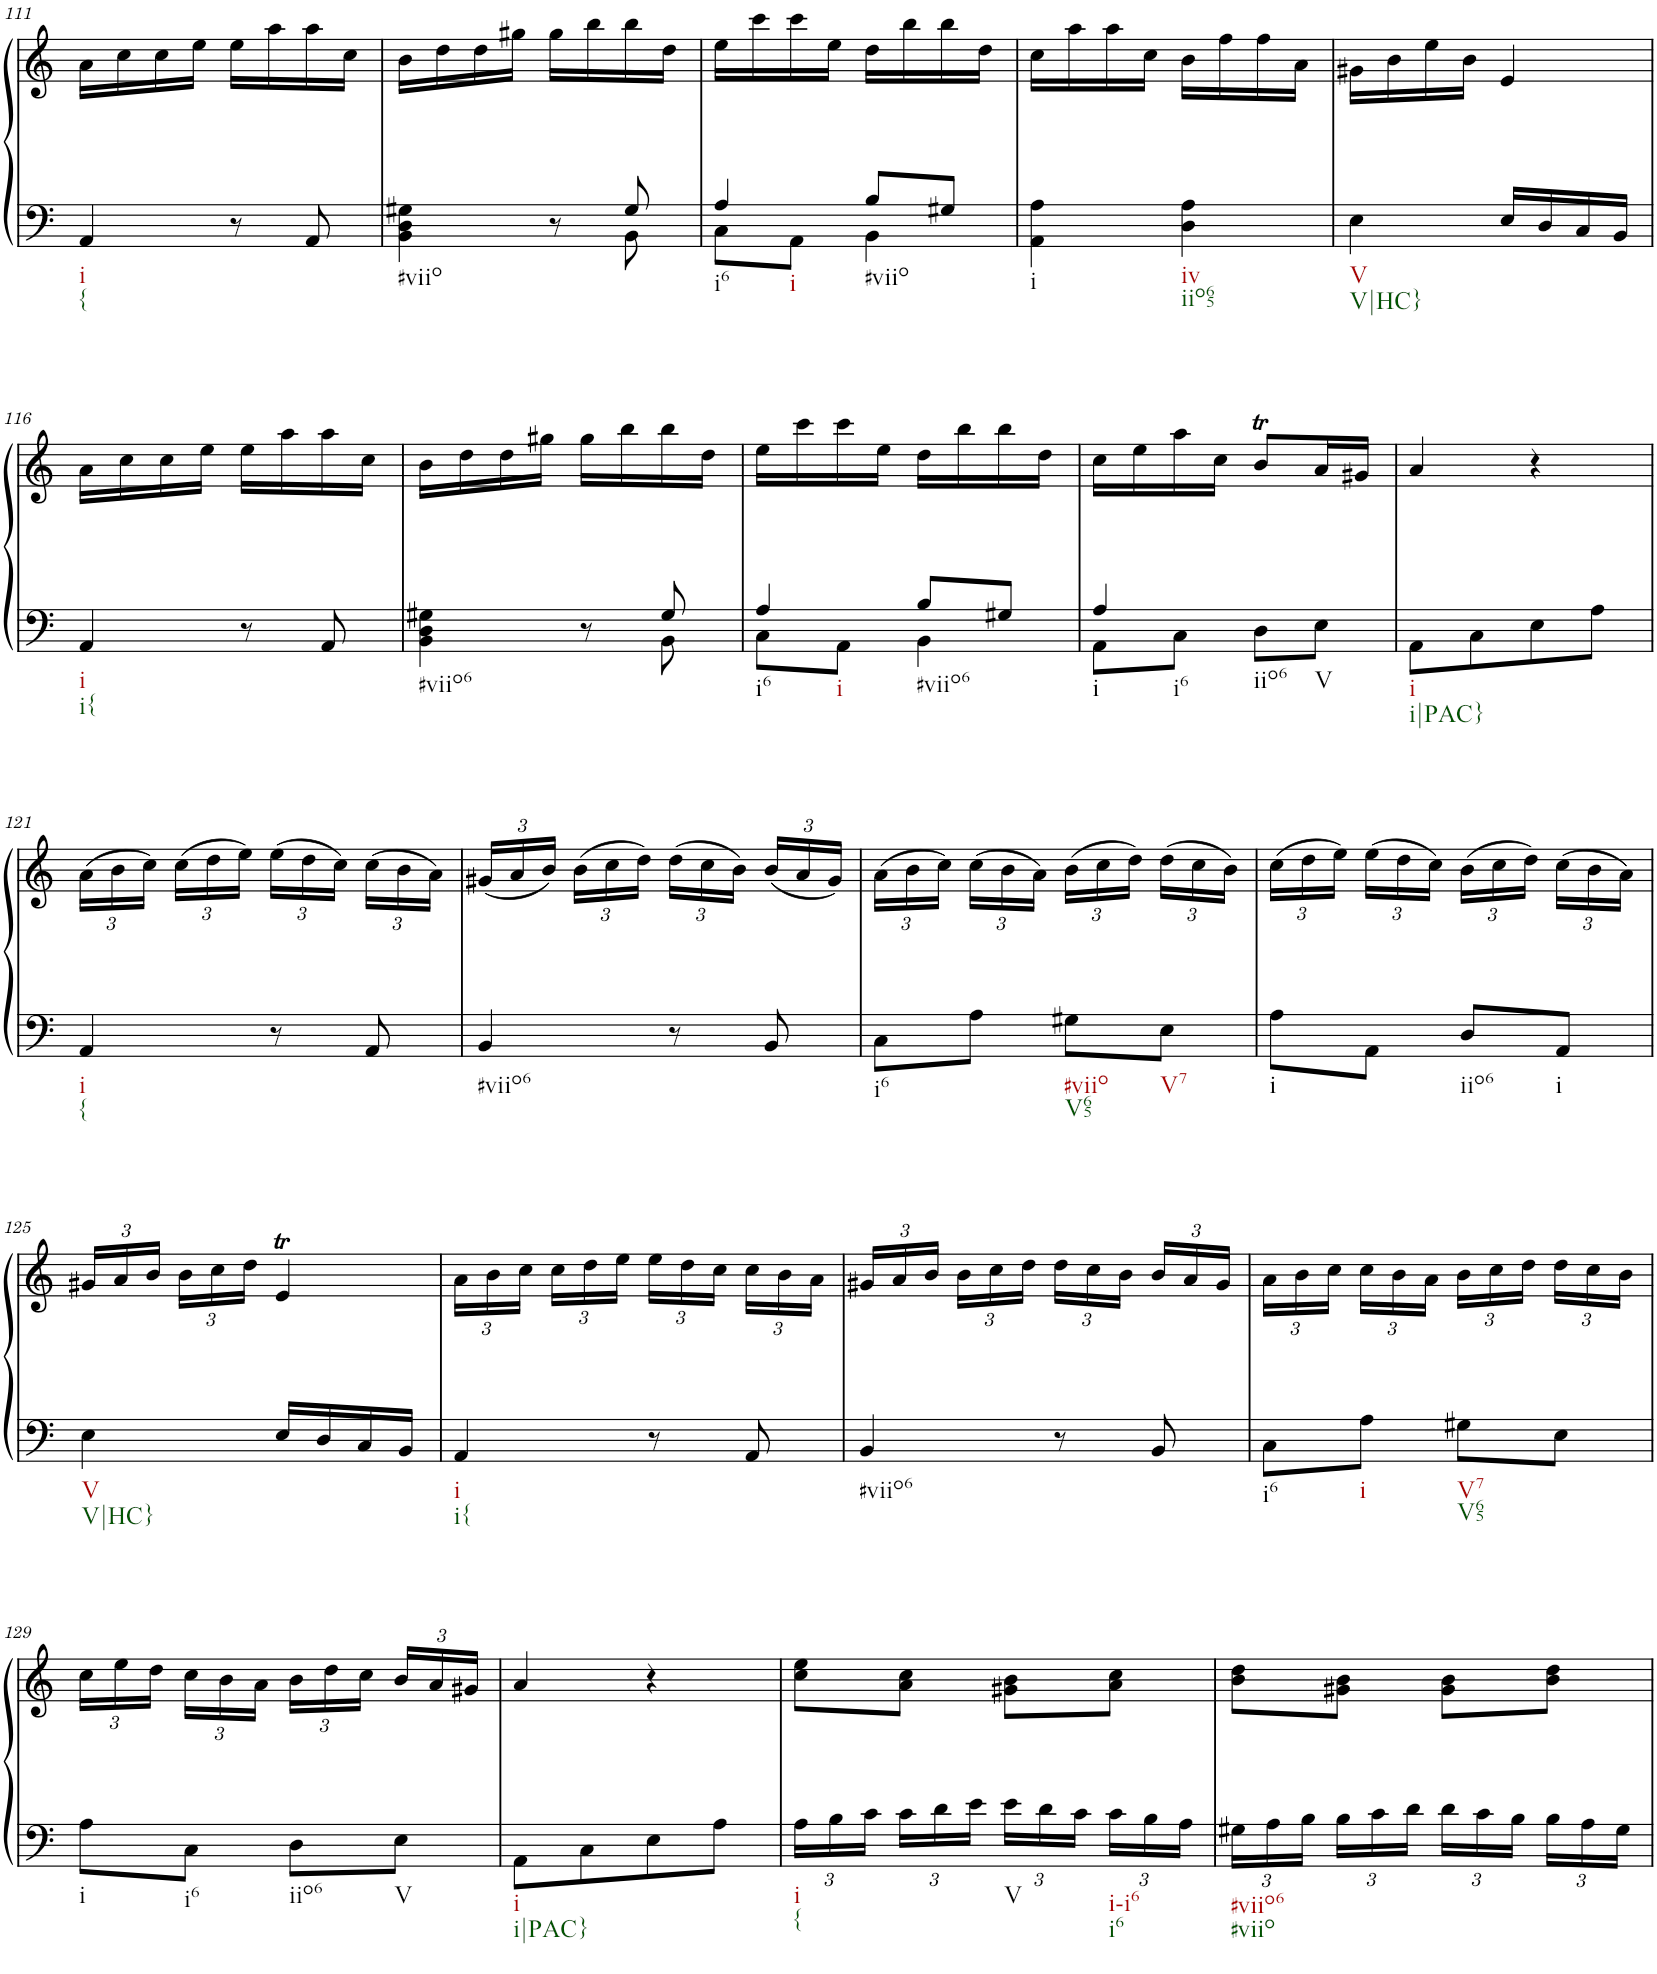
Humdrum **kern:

**kern	**kern
*part1	*part1
*staff2	*staff1
*I"Piano	*
*I'Pno.	*
!!LO:PB:g=z
*clefF4	*clefG2
*k[]	*k[]
*M2/4	*M2/4
=111	=111
!LO:TX:b:t=i	!
!LO:TX:b:t={	!
4AA/	16a\LL
.	16cc\
.	16cc\
.	16ee\JJ
8r	16ee\LL
.	16aa\
8AA/	16aa\
.	16cc\JJ
=112	=112
*^	*
!LO:TX:b:t=#viio	!	!
4BB\ 4D\ 4G#X\	4.ryy	16b\LL
.	.	16dd\
.	.	16dd\
.	.	16gg#X\JJ
8r	.	16gg#\LL
.	.	16bb\
8G#/	8BB\	16bb\
.	.	16dd\JJ
=113	=113	=113
!LO:TX:b:t=i6	!	!
!LO:TX:b:t=i	!	!
4A/	8C\L	16ee\LL
.	.	16ccc\
.	8AA\J	16ccc\
.	.	16ee\JJ
!LO:TX:b:t=#viio	!	!
8B/L	4BB\	16dd\LL
.	.	16bb\
8G#X/J	.	16bb\
.	.	16dd\JJ
*v	*v	*
=114	=114
!LO:TX:b:t=i	!
4AA\ 4A\	16cc\LL
.	16aa\
.	16aa\
.	16cc\JJ
!LO:TX:b:t=iv	!
!LO:TX:b:t=iio65	!
4D\ 4A\	16b\LL
.	16ff\
.	16ff\
.	16a\JJ
=115	=115
!LO:TX:b:t=V	!
!LO:TX:b:t=V|HC}	!
4E\	16g#X\LL
.	16b\
.	16ee\
.	16b\JJ
16E/LL	4e/
16D/	.
16C/	.
16BB/JJ	.
!!LO:LB:g=z
=116	=116
!LO:TX:b:t=i	!
!LO:TX:b:t=i{	!
4AA/	16a\LL
.	16cc\
.	16cc\
.	16ee\JJ
8r	16ee\LL
.	16aa\
8AA/	16aa\
.	16cc\JJ
=117	=117
*^	*
!LO:TX:b:t=#viio6	!	!
4BB\ 4D\ 4G#X\	4.ryy	16b\LL
.	.	16dd\
.	.	16dd\
.	.	16gg#X\JJ
8r	.	16gg#\LL
.	.	16bb\
8G#/	8BB\	16bb\
.	.	16dd\JJ
=118	=118	=118
!LO:TX:b:t=i6	!	!
!LO:TX:b:t=i	!	!
4A/	8C\L	16ee\LL
.	.	16ccc\
.	8AA\J	16ccc\
.	.	16ee\JJ
!LO:TX:b:t=#viio6	!	!
8B/L	4BB\	16dd\LL
.	.	16bb\
8G#X/J	.	16bb\
.	.	16dd\JJ
=119	=119	=119
!LO:TX:b:t=i	!	!
!LO:TX:b:t=i6	!	!
4A/	8AA\L	16cc\LL
.	.	16ee\
.	8C\J	16aa\
.	.	16cc\JJ
!LO:TX:b:t=iio6	!	!
8D\L	4ryy	8bt/L
!LO:TX:b:t=V	!	!
8E\J	.	16a/L
.	.	16g#X/JJ
*v	*v	*
=120	=120
!LO:TX:b:t=i	!
!LO:TX:b:t=i|PAC}	!
8AA\L	4a/
8C\	.
8E\	4r
8A\J	.
!!LO:LB:g=z
=121	=121
*	*Xbrackettup
!LO:TX:b:t=i	!
!LO:TX:b:t={	!
4AA/	(24a\LL
.	24b\
.	24cc\JJ)
.	(24cc\LL
.	24dd\
.	24ee\JJ)
8r	(24ee\LL
.	24dd\
.	24cc\JJ)
8AA/	(24cc\LL
.	24b\
.	24a\JJ)
=122	=122
!LO:TX:b:t=#viio6	!
4BB/	(24g#X/LL
.	24a/
.	24b/JJ)
.	(24b\LL
.	24cc\
.	24dd\JJ)
8r	(24dd\LL
.	24cc\
.	24b\JJ)
8BB/	(24b/LL
.	24a/
.	24g#/JJ)
=123	=123
!LO:TX:b:t=i6	!
8C\L	(24a\LL
.	24b\
.	24cc\JJ)
8A\J	(24cc\LL
.	24b\
.	24a\JJ)
!LO:TX:b:t=#viio	!
!LO:TX:b:t=V65	!
8G#X\L	(24b\LL
.	24cc\
.	24dd\JJ)
!LO:TX:b:t=V7	!
8E\J	(24dd\LL
.	24cc\
.	24b\JJ)
=124	=124
!LO:TX:b:t=i	!
8A\L	(24cc\LL
.	24dd\
.	24ee\JJ)
8AA\J	(24ee\LL
.	24dd\
.	24cc\JJ)
!LO:TX:b:t=iio6	!
8D/L	(24b\LL
.	24cc\
.	24dd\JJ)
!LO:TX:b:t=i	!
8AA/J	(24cc\LL
.	24b\
.	24a\JJ)
!!LO:LB:g=z
=125	=125
!LO:TX:b:t=V	!
!LO:TX:b:t=V|HC}	!
4E\	24g#X/LL
.	24a/
.	24b/JJ
.	24b\LL
.	24cc\
.	24dd\JJ
16E/LL	4et/
16D/	.
16C/	.
16BB/JJ	.
=126	=126
!LO:TX:b:t=i	!
!LO:TX:b:t=i{	!
4AA/	24a\LL
.	24b\
.	24cc\JJ
.	24cc\LL
.	24dd\
.	24ee\JJ
8r	24ee\LL
.	24dd\
.	24cc\JJ
8AA/	24cc\LL
.	24b\
.	24a\JJ
=127	=127
!LO:TX:b:t=#viio6	!
4BB/	24g#X/LL
.	24a/
.	24b/JJ
.	24b\LL
.	24cc\
.	24dd\JJ
8r	24dd\LL
.	24cc\
.	24b\JJ
8BB/	24b/LL
.	24a/
.	24g#/JJ
=128	=128
!LO:TX:b:t=i6	!
8C\L	24a\LL
.	24b\
.	24cc\JJ
!LO:TX:b:t=i	!
8A\J	24cc\LL
.	24b\
.	24a\JJ
!LO:TX:b:t=V7	!
!LO:TX:b:t=V65	!
8G#X\L	24b\LL
.	24cc\
.	24dd\JJ
8E\J	24dd\LL
.	24cc\
.	24b\JJ
!!LO:LB:g=z
=129	=129
!LO:TX:b:t=i	!
8A\L	24cc\LL
.	24ee\
.	24dd\JJ
!LO:TX:b:t=i6	!
8C\J	24cc\LL
.	24b\
.	24a\JJ
!LO:TX:b:t=iio6	!
8D\L	24b\LL
.	24dd\
.	24cc\JJ
!LO:TX:b:t=V	!
8E\J	24b/LL
.	24a/
.	24g#X/JJ
=130	=130
!LO:TX:b:t=i	!
!LO:TX:b:t=i|PAC}	!
8AA\L	4a/
8C\	.
8E\	4r
8A\J	.
=131	=131
*Xbrackettup	*
!LO:TX:b:t=i	!
!LO:TX:b:t={	!
24A\LL	8cc\ 8ee\L
24B\	.
24c\JJ	.
24c\LL	8a\ 8cc\J
24d\	.
24e\JJ	.
!LO:TX:b:t=V	!
24e\LL	8g#X\ 8b\L
24d\	.
24c\JJ	.
!LO:TX:b:t=i-i6	!
!LO:TX:b:t=i6	!
24c\LL	8a\ 8cc\J
24B\	.
24A\JJ	.
=132	=132
!LO:TX:b:t=#viio6	!
!LO:TX:b:t=#viio	!
24G#X\LL	8b\ 8dd\L
24A\	.
24B\JJ	.
24B\LL	8g#X\ 8b\J
24c\	.
24d\JJ	.
24d\LL	8g#\ 8b\L
24c\	.
24B\JJ	.
24B\LL	8b\ 8dd\J
24A\	.
24G#\JJ	.
=	=
*-	*-
